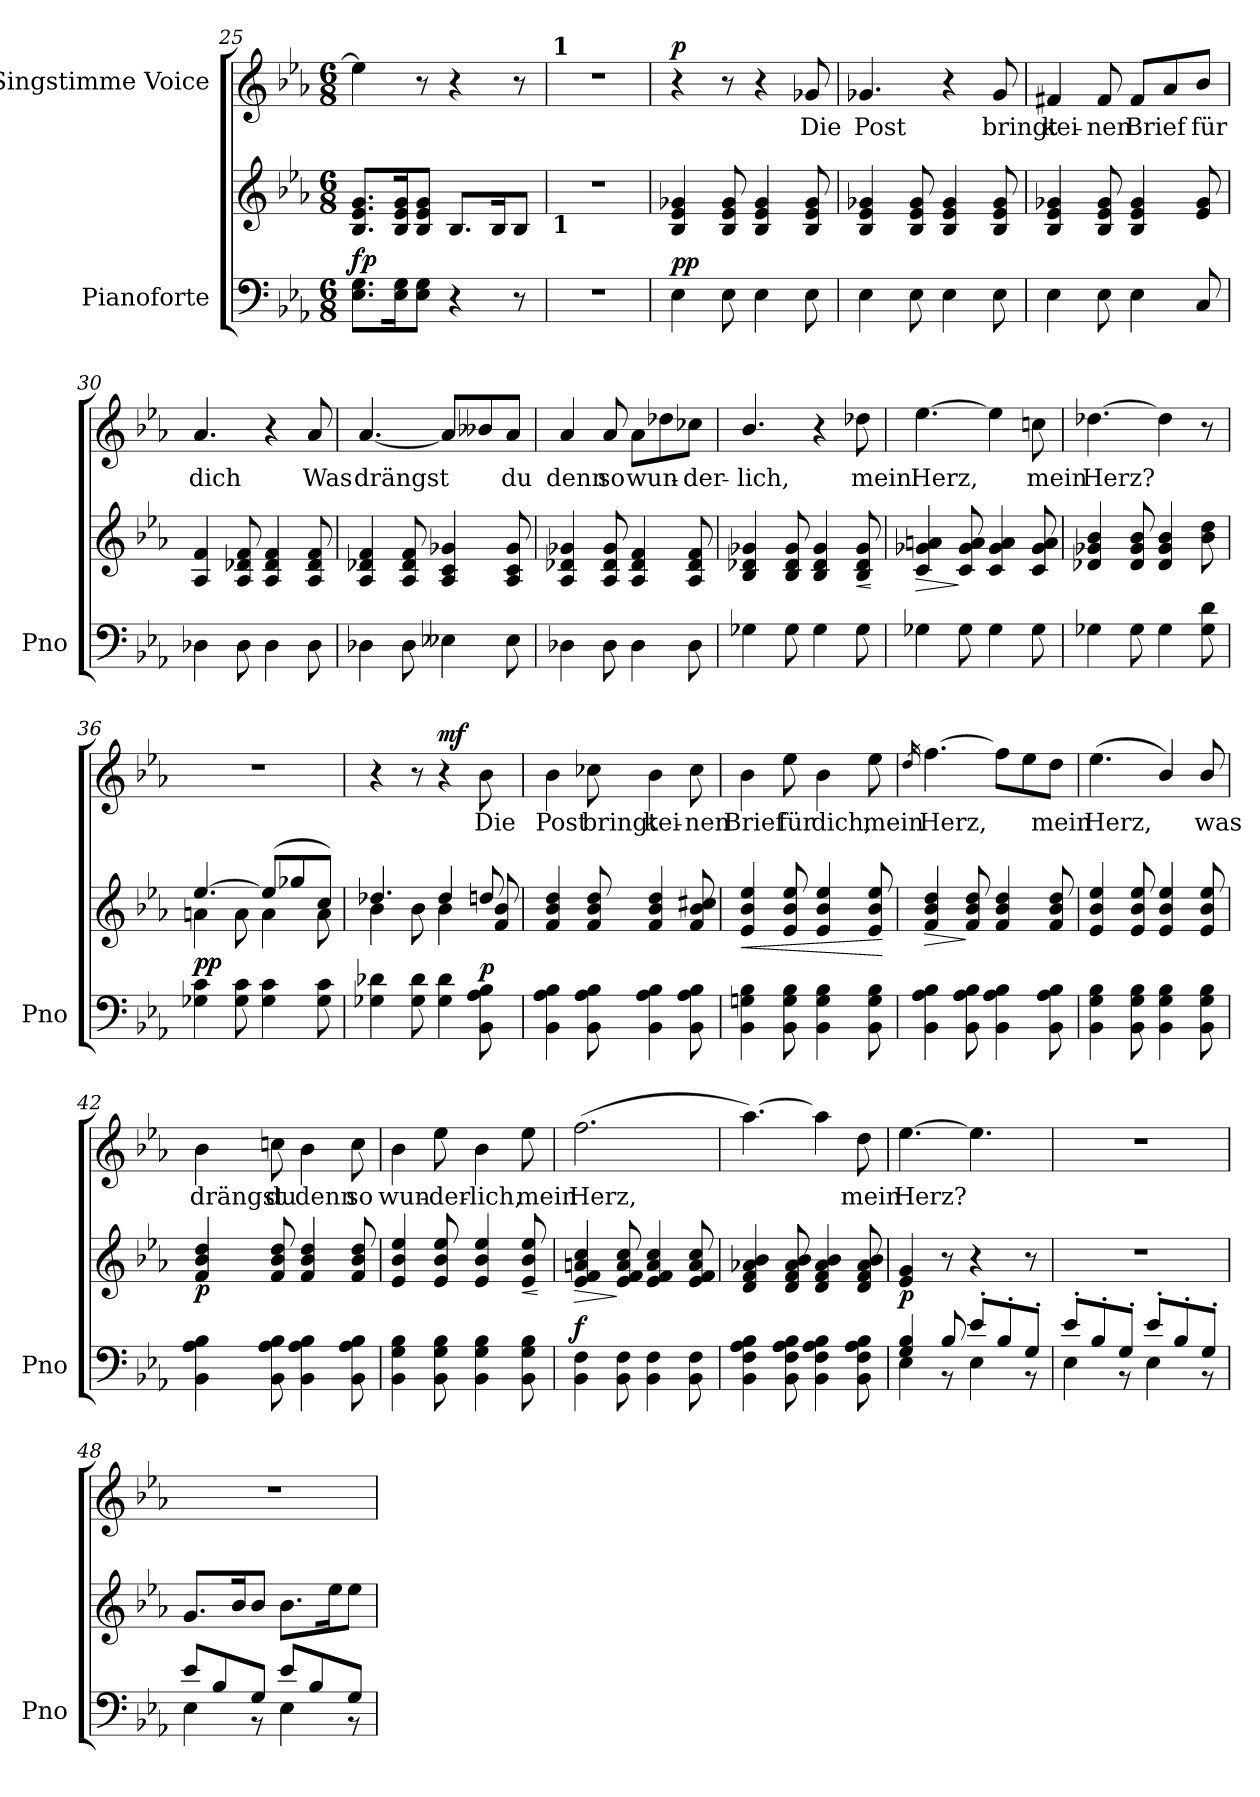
**kern	**kern	**dynam	**kern	**text	**dynam
*part2	*part2	*part2	*part1	*part1	*part1
*staff3	*staff2	*staff2/3	*staff1	*staff1	*staff1
*I"Pianoforte	*	*	*I"Singstimme Voice	*	*
*I'Pno	*	*	*	*	*
!!LO:LB:g=z
*clefF4	*clefG2	*	*clefG2	*	*
*k[b-e-a-]	*k[b-e-a-]	*	*k[b-e-a-]	*	*
*M6/8	*M6/8	*	*M6/8	*	*
=25	=25	=25	=25	=25	=25
!	!	!LO:DY:a=2	!	!	!
8.E-\ 8.G\L	8.B-/ 8.e-/ 8.g/L	fp	4ee-\]	.	.
16E-\ 16G\K	16B-/ 16e-/ 16g/K	.	.	.	.
8E-\ 8G\J	8B-/ 8e-/ 8g/J	.	8r	.	.
4r	8.B-/L	.	4r	.	.
.	16B-/K	.	.	.	.
8r	8B-/J	.	8r	.	.
=26	=26	=26	=26	=26	=26
!	!	!	!LO:TX:a:B:t=1	!	!
!	!LO:TX:b:B:t=1	!	!	!	!
2.r	2.r	.	2.r	.	.
=27	=27	=27	=27	=27	=27
!	!	!LO:DY:a=2	!	!	!LO:DY:a
4E-\	4B-/ 4e-/ 4g-X/	pp	4r	.	p
8E-\	8B-/ 8e-/ 8g-/	.	8r	.	.
4E-\	4B-/ 4e-/ 4g-/	.	4r	.	.
!	!	!	!	!LO:LY:b	!
8E-\	8B-/ 8e-/ 8g-/	.	8g-X/	Die	.
=28	=28	=28	=28	=28	=28
!	!	!	!	!LO:LY:b	!
4E-\	4B-/ 4e-/ 4g-X/	.	4.g-X/	Post	.
8E-\	8B-/ 8e-/ 8g-/	.	.	.	.
4E-\	4B-/ 4e-/ 4g-/	.	4r	.	.
!	!	!	!	!LO:LY:b	!
8E-\	8B-/ 8e-/ 8g-/	.	8g-/	bringt	.
=29	=29	=29	=29	=29	=29
!	!	!	!	!LO:LY:b	!
4E-\	4B-/ 4e-/ 4g-X/	.	4f#X/	kei-	.
!	!	!	!	!LO:LY:b	!
8E-\	8B-/ 8e-/ 8g-/	.	8f#/	-nen	.
!	!	!	!	!LO:LY:b	!
4E-\	4B-/ 4e-/ 4g-/	.	8f#/L	Brief	.
.	.	.	8a-/	.	.
!	!	!	!	!LO:LY:b	!
8C/	8e-/ 8g-/	.	8b-/J	für	.
=30	=30	=30	=30	=30	=30
!	!	!	!	!LO:LY:b	!
4D-X\	4A-/ 4f/	.	4.a-/	dich	.
8D-\	8A-/ 8d-X/ 8f/	.	.	.	.
4D-\	4A-/ 4d-/ 4f/	.	4r	.	.
!	!	!	!	!LO:LY:b	!
8D-\	8A-/ 8d-/ 8f/	.	8a-/	Was	.
!!LO:LB:g=z
=31	=31	=31	=31	=31	=31
!	!	!	!	!LO:LY:b	!
4D-X\	4A-/ 4d-X/ 4f/	.	[4.a-/	drängst	.
8D-\	8A-/ 8d-/ 8f/	.	.	.	.
4E--X\	4A-/ 4c/ 4g-X/	.	8a-/L]	.	.
.	.	.	8b--X/	.	.
!	!	!	!	!LO:LY:b	!
8E--\	8A-/ 8c/ 8g-/	.	8a-/J	du	.
=32	=32	=32	=32	=32	=32
!	!	!	!	!LO:LY:b	!
4D-X\	4A-/ 4d-X/ 4g-X/	.	4a-/	denn	.
!	!	!	!	!LO:LY:b	!
8D-\	8A-/ 8d-/ 8g-/	.	8a-/	so	.
!	!	!	!	!LO:LY:b	!
4D-\	4A-/ 4d-/ 4f/	.	8a-\L	wun-	.
.	.	.	8dd-X\	.	.
!	!	!	!	!LO:LY:b	!
8D-\	8A-/ 8d-/ 8f/	.	8cc-X\J	der-	.
=33	=33	=33	=33	=33	=33
!	!	!	!	!LO:LY:b	!
4G-X\	4B-/ 4d-X/ 4g-X/	.	4.b-/	-lich,	.
8G-\	8B-/ 8d-/ 8g-/	.	.	.	.
4G-\	4B-/ 4d-/ 4g-/	.	4r	.	.
!	!	!LO:HP:b	!	!LO:LY:b	!
8G-\	8B-/ 8d-/ 8g-/	<	8dd-X\	mein	.
.	.	[	.	.	.
=34	=34	=34	=34	=34	=34
!	!	!LO:HP:b	!	!LO:LY:b	!
4G-X\	4c/ 4g-X/ 4an/	>	[4.ee-\	Herz,	.
8G-\	8c/ 8g-/ 8a/	]	.	.	.
4G-\	4c/ 4g-/ 4a/	.	4ee-\]	.	.
!	!	!	!	!LO:LY:b	!
8G-\	8c/ 8g-/ 8a/	.	8ccn\	mein	.
=35	=35	=35	=35	=35	=35
!	!	!	!	!LO:LY:b	!
4G-X\	4d-X/ 4g-X/ 4b-/	.	[4.dd-X\	Herz?	.
8G-\	8d-/ 8g-/ 8b-/	.	.	.	.
4G-\	4d-/ 4g-/ 4b-/	.	4dd-\]	.	.
8G-\ 8d\	8b-\ 8dd\	.	8r	.	.
!!LO:PB:g=z
=36	=36	=36	=36	=36	=36
*	*^	*	*	*	*
!	!	!	!LO:DY:a=2	!	!	!
4G-X\ 4c\	[4.ee-/	4an\	pp	2.r	.	.
8G-\ 8c\	.	8a\	.	.	.	.
4G-\ 4c\	(>8ee-/L]	4a\	.	.	.	.
.	8gg-X/	.	.	.	.	.
8G-\ 8c\	8cc/J)	8a\	.	.	.	.
!!LO:PB:g=z
=37	=37	=37	=37	=37	=37	=37
4G-X\ 4d-X\	4.dd-X/	4b-\	.	4r	.	.
8G-\ 8d-\	.	8b-\	.	8r	.	.
!	!	!	!	!	!	!LO:DY:a
4G-\ 4d-\	4dd-/	4b-\	.	4r	.	mf
!	!	!	!LO:DY:a=2	!	!LO:LY:b	!
8BB-\ 8A-\ 8B-\	8ddn/	8f/ 8b-/	p	8b-\	Die	.
=38	=38	=38	=38	=38	=38	=38
!	!	!	!	!	!LO:LY:b	!
*	*v	*v	*	*	*	*
4BB-\ 4A-\ 4B-\	4f/ 4b-/ 4dd/	.	4b-\	Post	.
!	!	!	!	!LO:LY:b	!
8BB-\ 8A-\ 8B-\	8f/ 8b-/ 8dd/	.	8cc-X\	bringt	.
!	!	!	!	!LO:LY:b	!
4BB-\ 4A-\ 4B-\	4f/ 4b-/ 4dd/	.	4b-\	kei-	.
!	!	!	!	!LO:LY:b	!
8BB-\ 8A-\ 8B-\	8f/ 8b-/ 8cc#X/	.	8cc-\	-nen	.
=39	=39	=39	=39	=39	=39
!	!	!LO:HP:b	!	!LO:LY:b	!
4BB-\ 4Gn\ 4B-\	4e-/ 4b-/ 4ee-/	<	4b-\	Brief	.
!	!	!	!	!LO:LY:b	!
8BB-\ 8G\ 8B-\	8e-/ 8b-/ 8ee-/	.	8ee-\	für	.
!	!	!	!	!LO:LY:b	!
4BB-\ 4G\ 4B-\	4e-/ 4b-/ 4ee-/	.	4b-\	dich,	.
!	!	!	!	!LO:LY:b	!
8BB-\ 8G\ 8B-\	8e-/ 8b-/ 8ee-/	.	8ee-\	mein	.
.	.	[	.	.	.
=40	=40	=40	=40	=40	=40
.	.	.	16qdd/	.	.
!	!	!LO:HP:b	!	!LO:LY:b	!
4BB-\ 4A-\ 4B-\	4f/ 4b-/ 4dd/	>	[4.ff\	Herz,	.
8BB-\ 8A-\ 8B-\	8f/ 8b-/ 8dd/	]	.	.	.
4BB-\ 4A-\ 4B-\	4f/ 4b-/ 4dd/	.	8ff\L]	.	.
.	.	.	8ee-\	.	.
!	!	!	!	!LO:LY:b	!
8BB-\ 8A-\ 8B-\	8f/ 8b-/ 8dd/	.	8dd\J	mein	.
=41	=41	=41	=41	=41	=41
!	!	!	!	!LO:LY:b	!
4BB-\ 4G\ 4B-\	4e-/ 4b-/ 4ee-/	.	(>4.ee-\	Herz,	.
8BB-\ 8G\ 8B-\	8e-/ 8b-/ 8ee-/	.	.	.	.
4BB-\ 4G\ 4B-\	4e-/ 4b-/ 4ee-/	.	4b-/)	.	.
!	!	!	!	!LO:LY:b	!
8BB-\ 8G\ 8B-\	8e-/ 8b-/ 8ee-/	.	8b-/	was	.
!!LO:LB:g=z
=42	=42	=42	=42	=42	=42
!	!	!LO:DY:b	!	!LO:LY:b	!
4BB-\ 4A-\ 4B-\	4f/ 4b-/ 4dd/	p	4b-\	drängst	.
!	!	!	!	!LO:LY:b	!
8BB-\ 8A-\ 8B-\	8f/ 8b-/ 8dd/	.	8ccn\	du	.
!	!	!	!	!LO:LY:b	!
4BB-\ 4A-\ 4B-\	4f/ 4b-/ 4dd/	.	4b-\	denn	.
!	!	!	!	!LO:LY:b	!
8BB-\ 8A-\ 8B-\	8f/ 8b-/ 8dd/	.	8cc\	so	.
=43	=43	=43	=43	=43	=43
!	!	!	!	!LO:LY:b	!
4BB-\ 4G\ 4B-\	4e-/ 4b-/ 4ee-/	.	4b-\	wun-	.
!	!	!	!	!LO:LY:b	!
8BB-\ 8G\ 8B-\	8e-/ 8b-/ 8ee-/	.	8ee-\	-der-	.
!	!	!	!	!LO:LY:b	!
4BB-\ 4G\ 4B-\	4e-/ 4b-/ 4ee-/	.	4b-\	-lich,	.
!	!	!LO:HP:b	!	!LO:LY:b	!
8BB-\ 8G\ 8B-\	8e-/ 8b-/ 8ee-/	<	8ee-\	mein	.
.	.	[	.	.	.
=44	=44	=44	=44	=44	=44
!	!	!LO:HP:b	!	!LO:LY:b	!
!	!	!LO:DY:n=1:a=2	!	!	!
4BB-\ 4F\	4e-/ 4f/ 4an/ 4cc/	> f	(>2.ff\	Herz,	.
8BB-\ 8F\	8e-/ 8f/ 8a/ 8cc/	]	.	.	.
4BB-\ 4F\	4e-/ 4f/ 4a/ 4cc/	.	.	.	.
8BB-\ 8F\	8e-/ 8f/ 8a/ 8cc/	.	.	.	.
=45	=45	=45	=45	=45	=45
4BB-\ 4F\ 4A-\ 4B-\	4d/ 4f/ 4a-X/ 4b-/	.	[4.aa-\)	.	.
8BB-\ 8F\ 8A-\ 8B-\	8d/ 8f/ 8a-/ 8b-/	.	.	.	.
4BB-\ 4F\ 4A-\ 4B-\	4d/ 4f/ 4a-/ 4b-/	.	4aa-\]	.	.
!	!	!	!	!LO:LY:b	!
8BB-\ 8F\ 8A-\ 8B-\	8d/ 8f/ 8a-/ 8b-/	.	8dd\	mein	.
=46	=46	=46	=46	=46	=46
*^	*	*	*	*	*
!	!	!	!LO:DY:b	!	!LO:LY:b	!
4G/ 4B-/	4E-\	4e-/ 4g/	p	[4.ee-\	Herz?	.
8B-/	8r	8r	.	.	.	.
8e-'/L	4E-\	4r	.	4.ee-\]	.	.
8B-'/	.	.	.	.	.	.
8G'/J	8r	8r	.	.	.	.
!!LO:LB:g=z
=47	=47	=47	=47	=47	=47	=47
8e-'/L	4E-\	2.r	.	2.r	.	.
8B-'/	.	.	.	.	.	.
8G'/J	8r	.	.	.	.	.
8e-'/L	4E-\	.	.	.	.	.
8B-'/	.	.	.	.	.	.
8G'/J	8r	.	.	.	.	.
!!LO:LB:g=z
=48	=48	=48	=48	=48	=48	=48
8e-/L	4E-\	8.g/L	.	2.r	.	.
8B-/	.	.	.	.	.	.
.	.	16b-/K	.	.	.	.
8G/J	8r	8b-/J	.	.	.	.
8e-/L	4E-\	8.b-\L	.	.	.	.
8B-/	.	.	.	.	.	.
.	.	16ee-\K	.	.	.	.
8G/J	8r	8ee-\J	.	.	.	.
*v	*v	*	*	*	*	*
=	=	=	=	=	=
*-	*-	*-	*-	*-	*-
